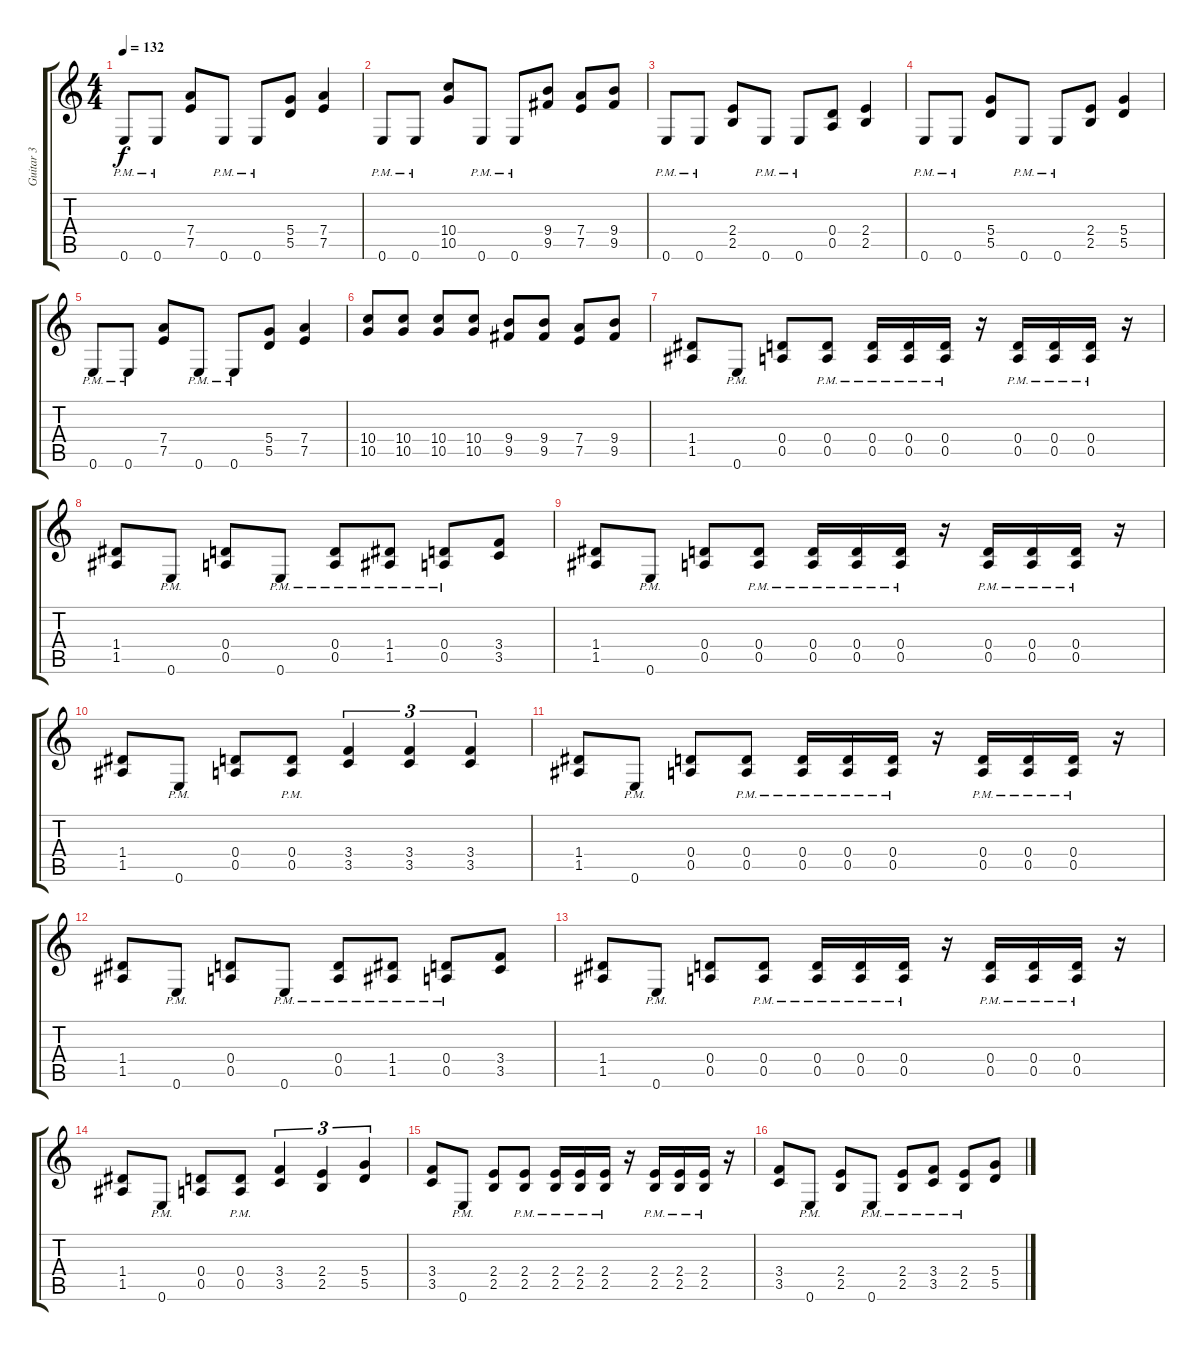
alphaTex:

\track ("Guitar 3" "Guitar 3") {instrument distortionguitar}
\staff {score tabs}
\tuning (E4 B3 G3 D3 A2 E2) {hide}
\ts (4 4)
\tempo 132
\clef g2
\ks c
0.6{pm}.8{dy f} 0.6{pm}.8 (7.4 7.5).8 0.6{pm}.8 0.6{pm}.8 (5.4 5.5).8 (7.4 7.5).4 |
0.6{pm}.8 0.6{pm}.8 (10.4 10.5).8 0.6{pm}.8 0.6{pm}.8 (9.4 9.5).8 (7.4 7.5).8 (9.4 9.5).8 |
0.6{pm}.8 0.6{pm}.8 (2.4 2.5).8 0.6{pm}.8 0.6{pm}.8 (0.4 0.5).8 (2.4 2.5).4 |
0.6{pm}.8 0.6{pm}.8 (5.4 5.5).8 0.6{pm}.8 0.6{pm}.8 (2.4 2.5).8 (5.4 5.5).4 |
0.6{pm}.8 0.6{pm}.8 (7.4 7.5).8 0.6{pm}.8 0.6{pm}.8 (5.4 5.5).8 (7.4 7.5).4 |
(10.4 10.5).8 (10.4 10.5).8 (10.4 10.5).8 (10.4 10.5).8 (9.4 9.5).8 (9.4 9.5).8 (7.4 7.5).8 (9.4 9.5).8 |
(1.4 1.5).8 0.6{pm}.8 (0.4 0.5).8 (0.4{pm} 0.5{pm}).8 (0.4{pm} 0.5).16 (0.4{pm} 0.5).16 (0.4{pm} 0.5).16 r.16 (0.4{pm} 0.5).16 (0.4{pm} 0.5).16 (0.4{pm} 0.5).16 r.16 |
(1.4 1.5).8 0.6{pm}.8 (0.4 0.5).8 0.6{pm}.8 (0.4{pm} 0.5).8 (1.4{pm} 1.5).8 (0.4{pm} 0.5).8 (3.4 3.5).8 |
(1.4 1.5).8 0.6{pm}.8 (0.4 0.5).8 (0.4{pm} 0.5{pm}).8 (0.4{pm} 0.5).16 (0.4{pm} 0.5).16 (0.4{pm} 0.5).16 r.16 (0.4{pm} 0.5).16 (0.4{pm} 0.5).16 (0.4{pm} 0.5).16 r.16 |
(1.4 1.5).8 0.6{pm}.8 (0.4 0.5).8 (0.4 0.5{pm}).8 (3.4 3.5).4{tu (3 2)} (3.4 3.5).4{tu (3 2)} (3.4 3.5).4{tu (3 2)} |
(1.4 1.5).8 0.6{pm}.8 (0.4 0.5).8 (0.4{pm} 0.5{pm}).8 (0.4{pm} 0.5).16 (0.4{pm} 0.5).16 (0.4{pm} 0.5).16 r.16 (0.4{pm} 0.5).16 (0.4{pm} 0.5).16 (0.4{pm} 0.5).16 r.16 |
(1.4 1.5).8 0.6{pm}.8 (0.4 0.5).8 0.6{pm}.8 (0.4{pm} 0.5).8 (1.4{pm} 1.5).8 (0.4{pm} 0.5).8 (3.4 3.5).8 |
(1.4 1.5).8 0.6{pm}.8 (0.4 0.5).8 (0.4{pm} 0.5{pm}).8 (0.4{pm} 0.5).16 (0.4{pm} 0.5).16 (0.4{pm} 0.5).16 r.16 (0.4{pm} 0.5).16 (0.4{pm} 0.5).16 (0.4{pm} 0.5).16 r.16 |
(1.4 1.5).8 0.6{pm}.8 (0.4 0.5).8 (0.4 0.5{pm}).8 (3.4 3.5).4{tu (3 2)} (2.4 2.5).4{tu (3 2)} (5.4 5.5).4{tu (3 2)} |
(3.4 3.5).8 0.6{pm}.8 (2.4 2.5).8 (2.4{pm} 2.5{pm}).8 (2.4{pm} 2.5).16 (2.4{pm} 2.5).16 (2.4{pm} 2.5).16 r.16 (2.4{pm} 2.5).16 (2.4{pm} 2.5).16 (2.4{pm} 2.5).16 r.16 |
(3.4 3.5).8 0.6{pm}.8 (2.4 2.5).8 0.6{pm}.8 (2.4{pm} 2.5).8 (3.4{pm} 3.5).8 (2.4{pm} 2.5).8 (5.4 5.5).8
